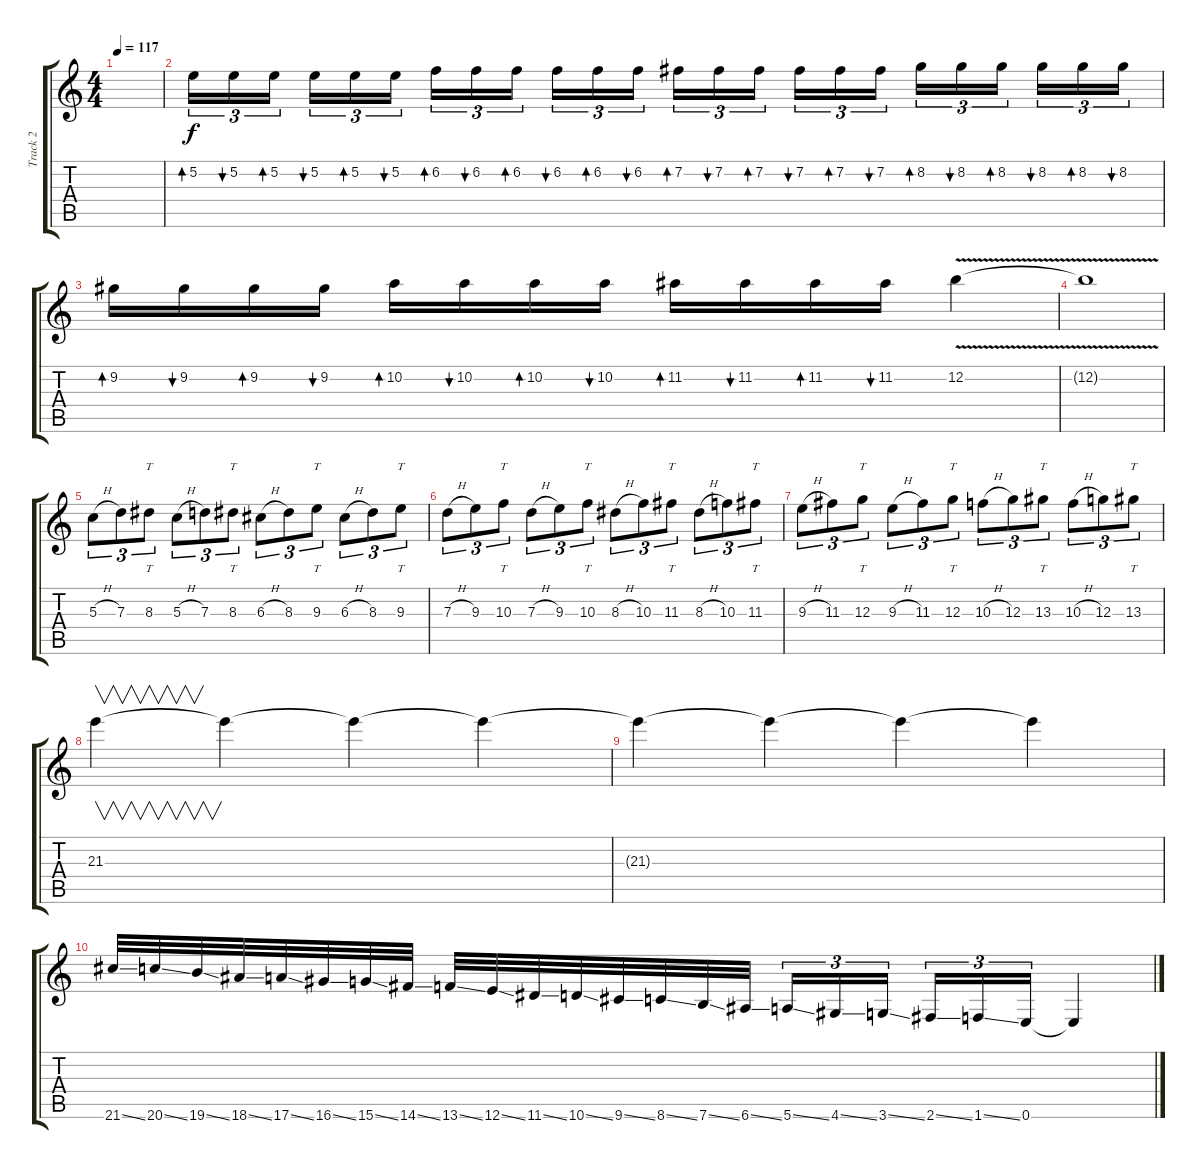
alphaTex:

\track ("Track 2" "Track 2") {instrument overdrivenguitar}
\staff {score tabs}
\tuning (E4 B3 G3 D3 A2 E2) {hide}
\ts (4 4)
\tempo 117
\clef g2
\ks c
|
5.2.16{tu (3 2) bd 60} 5.2.16{tu (3 2) bu 60} 5.2.16{tu (3 2) bd 60} 5.2.16{tu (3 2) bu 60} 5.2.16{tu (3 2) bd 60} 5.2.16{tu (3 2) bu 60} 6.2.16{tu (3 2) bd 60} 6.2.16{tu (3 2) bu 60} 6.2.16{tu (3 2) bd 60} 6.2.16{tu (3 2) bu 60} 6.2.16{tu (3 2) bd 60} 6.2.16{tu (3 2) bu 60} 7.2.16{tu (3 2) bd 60} 7.2.16{tu (3 2) bu 60} 7.2.16{tu (3 2) bd 60} 7.2.16{tu (3 2) bu 60} 7.2.16{tu (3 2) bd 60} 7.2.16{tu (3 2) bu 60} 8.2.16{tu (3 2) bd 60} 8.2.16{tu (3 2) bu 60} 8.2.16{tu (3 2) bd 60} 8.2.16{tu (3 2) bu 60} 8.2.16{tu (3 2) bd 60} 8.2.16{tu (3 2) bu 60} |
9.2.16{bd 60} 9.2.16{bu 60} 9.2.16{bd 60} 9.2.16{bu 60} 10.2.16{bd 60} 10.2.16{bu 60} 10.2.16{bd 60} 10.2.16{bu 60} 11.2.16{bd 60} 11.2.16{bu 60} 11.2.16{bd 60} 11.2.16{bu 60} 12.2{v}.4 |
12.2{t}.1 |
5.3{h}.8{tu (3 2)} 7.3.8{tu (3 2)} 8.3.8{tt tu (3 2)} 5.3{h}.8{tu (3 2)} 7.3.8{tu (3 2)} 8.3.8{tt tu (3 2)} 6.3{h}.8{tu (3 2)} 8.3.8{tu (3 2)} 9.3.8{tt tu (3 2)} 6.3{h}.8{tu (3 2)} 8.3.8{tu (3 2)} 9.3.8{tt tu (3 2)} |
7.3{h}.8{tu (3 2)} 9.3.8{tu (3 2)} 10.3.8{tt tu (3 2)} 7.3{h}.8{tu (3 2)} 9.3.8{tu (3 2)} 10.3.8{tt tu (3 2)} 8.3{h}.8{tu (3 2)} 10.3.8{tu (3 2)} 11.3.8{tt tu (3 2)} 8.3{h}.8{tu (3 2)} 10.3.8{tu (3 2)} 11.3.8{tt tu (3 2)} |
9.3{h}.8{tu (3 2)} 11.3.8{tu (3 2)} 12.3.8{tt tu (3 2)} 9.3{h}.8{tu (3 2)} 11.3.8{tu (3 2)} 12.3.8{tt tu (3 2)} 10.3{h}.8{tu (3 2)} 12.3.8{tu (3 2)} 13.3.8{tt tu (3 2)} 10.3{h}.8{tu (3 2)} 12.3.8{tu (3 2)} 13.3.8{tt tu (3 2)} |
21.3.4{v} 21.3{t}.4 21.3{t}.4 21.3{t}.4 |
21.3{t}.4 21.3{t}.4 21.3{t}.4 21.3{t}.4 |
21.6{ss}.32 20.6{ss}.32 19.6{ss}.32 18.6{ss}.32 17.6{ss}.32 16.6{ss}.32 15.6{ss}.32 14.6{ss}.32 13.6{ss}.32 12.6{ss}.32 11.6{ss}.32 10.6{ss}.32 9.6{ss}.32 8.6{ss}.32 7.6{ss}.32 6.6{ss}.32 5.6{ss}.16{tu (3 2)} 4.6{ss}.16{tu (3 2)} 3.6{ss}.16{tu (3 2)} 2.6{ss}.16{tu (3 2)} 1.6{ss}.16{tu (3 2)} 0.6.16{tu (3 2)} 0.6{t}.4
